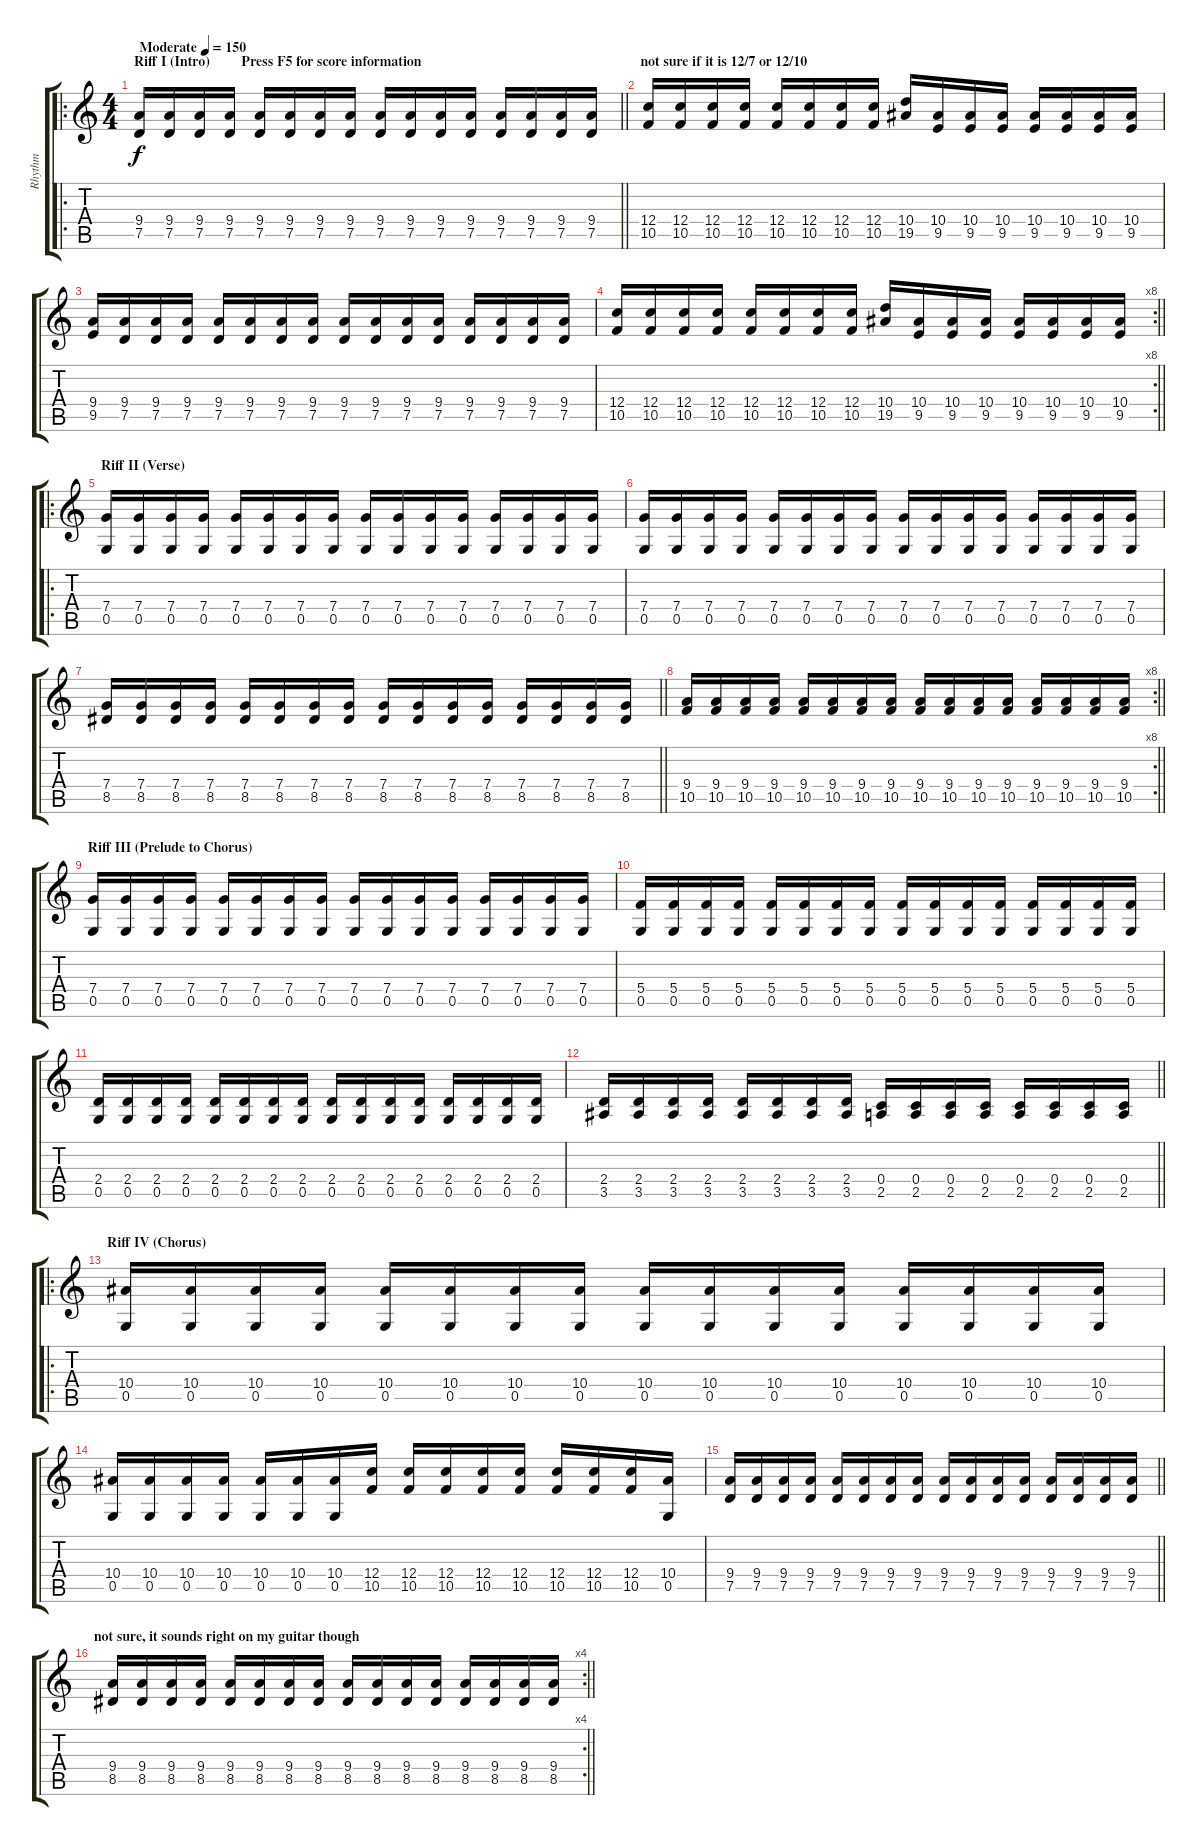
\track ("Rhythm" "Rhythm") {instrument overdrivenguitar}
\staff {score tabs}
\tuning (D4 A3 F3 C3 G2 D2) {hide}
\ro
\ts (4 4)
\section ("" "Riff I (Intro)         Press F5 for score information")
\tempo (150 "Moderate")
\clef g2
\barLineRight lightlight
\ks c
(9.4 7.5).16{dy f instrument overdrivenguitar} (9.4 7.5).16 (9.4 7.5).16 (9.4 7.5).16 (9.4 7.5).16 (9.4 7.5).16 (9.4 7.5).16 (9.4 7.5).16 (9.4 7.5).16 (9.4 7.5).16 (9.4 7.5).16 (9.4 7.5).16 (9.4 7.5).16 (9.4 7.5).16 (9.4 7.5).16 (9.4 7.5).16 |
\section ("" "not sure if it is 12/7 or 12/10")
(12.4 10.5).16 (12.4 10.5).16 (12.4 10.5).16 (12.4 10.5).16 (12.4 10.5).16 (12.4 10.5).16 (12.4 10.5).16 (12.4 10.5).16 (10.4 19.5).16 (10.4 9.5).16 (10.4 9.5).16 (10.4 9.5).16 (10.4 9.5).16 (10.4 9.5).16 (10.4 9.5).16 (10.4 9.5).16 |
(9.4 9.5).16 (9.4 7.5).16 (9.4 7.5).16 (9.4 7.5).16 (9.4 7.5).16 (9.4 7.5).16 (9.4 7.5).16 (9.4 7.5).16 (9.4 7.5).16 (9.4 7.5).16 (9.4 7.5).16 (9.4 7.5).16 (9.4 7.5).16 (9.4 7.5).16 (9.4 7.5).16 (9.4 7.5).16 |
\rc 8
\barLineRight lightlight
(12.4 10.5).16 (12.4 10.5).16 (12.4 10.5).16 (12.4 10.5).16 (12.4 10.5).16 (12.4 10.5).16 (12.4 10.5).16 (12.4 10.5).16 (10.4 19.5).16 (10.4 9.5).16 (10.4 9.5).16 (10.4 9.5).16 (10.4 9.5).16 (10.4 9.5).16 (10.4 9.5).16 (10.4 9.5).16 |
\ro
\section ("" "Riff II (Verse)")
(7.4 0.5).16 (7.4 0.5).16 (7.4 0.5).16 (7.4 0.5).16 (7.4 0.5).16 (7.4 0.5).16 (7.4 0.5).16 (7.4 0.5).16 (7.4 0.5).16 (7.4 0.5).16 (7.4 0.5).16 (7.4 0.5).16 (7.4 0.5).16 (7.4 0.5).16 (7.4 0.5).16 (7.4 0.5).16 |
(7.4 0.5).16 (7.4 0.5).16 (7.4 0.5).16 (7.4 0.5).16 (7.4 0.5).16 (7.4 0.5).16 (7.4 0.5).16 (7.4 0.5).16 (7.4 0.5).16 (7.4 0.5).16 (7.4 0.5).16 (7.4 0.5).16 (7.4 0.5).16 (7.4 0.5).16 (7.4 0.5).16 (7.4 0.5).16 |
\barLineRight lightlight
(7.4 8.5).16 (7.4 8.5).16 (7.4 8.5).16 (7.4 8.5).16 (7.4 8.5).16 (7.4 8.5).16 (7.4 8.5).16 (7.4 8.5).16 (7.4 8.5).16 (7.4 8.5).16 (7.4 8.5).16 (7.4 8.5).16 (7.4 8.5).16 (7.4 8.5).16 (7.4 8.5).16 (7.4 8.5).16 |
\rc 8
\barLineRight lightlight
(9.4 10.5).16 (9.4 10.5).16 (9.4 10.5).16 (9.4 10.5).16 (9.4 10.5).16 (9.4 10.5).16 (9.4 10.5).16 (9.4 10.5).16 (9.4 10.5).16 (9.4 10.5).16 (9.4 10.5).16 (9.4 10.5).16 (9.4 10.5).16 (9.4 10.5).16 (9.4 10.5).16 (9.4 10.5).16 |
\section ("" "Riff III (Prelude to Chorus)")
(7.4 0.5).16 (7.4 0.5).16 (7.4 0.5).16 (7.4 0.5).16 (7.4 0.5).16 (7.4 0.5).16 (7.4 0.5).16 (7.4 0.5).16 (7.4 0.5).16 (7.4 0.5).16 (7.4 0.5).16 (7.4 0.5).16 (7.4 0.5).16 (7.4 0.5).16 (7.4 0.5).16 (7.4 0.5).16 |
(5.4 0.5).16 (5.4 0.5).16 (5.4 0.5).16 (5.4 0.5).16 (5.4 0.5).16 (5.4 0.5).16 (5.4 0.5).16 (5.4 0.5).16 (5.4 0.5).16 (5.4 0.5).16 (5.4 0.5).16 (5.4 0.5).16 (5.4 0.5).16 (5.4 0.5).16 (5.4 0.5).16 (5.4 0.5).16 |
(2.4 0.5).16 (2.4 0.5).16 (2.4 0.5).16 (2.4 0.5).16 (2.4 0.5).16 (2.4 0.5).16 (2.4 0.5).16 (2.4 0.5).16 (2.4 0.5).16 (2.4 0.5).16 (2.4 0.5).16 (2.4 0.5).16 (2.4 0.5).16 (2.4 0.5).16 (2.4 0.5).16 (2.4 0.5).16 |
\barLineRight lightlight
(2.4 3.5).16 (2.4 3.5).16 (2.4 3.5).16 (2.4 3.5).16 (2.4 3.5).16 (2.4 3.5).16 (2.4 3.5).16 (2.4 3.5).16 (0.4 2.5).16 (0.4 2.5).16 (0.4 2.5).16 (0.4 2.5).16 (0.4 2.5).16 (0.4 2.5).16 (0.4 2.5).16 (0.4 2.5).16 |
\ro
\section ("" "Riff IV (Chorus)")
(10.4 0.5).16 (10.4 0.5).16 (10.4 0.5).16 (10.4 0.5).16 (10.4 0.5).16 (10.4 0.5).16 (10.4 0.5).16 (10.4 0.5).16 (10.4 0.5).16 (10.4 0.5).16 (10.4 0.5).16 (10.4 0.5).16 (10.4 0.5).16 (10.4 0.5).16 (10.4 0.5).16 (10.4 0.5).16 |
(10.4 0.5).16 (10.4 0.5).16 (10.4 0.5).16 (10.4 0.5).16 (10.4 0.5).16 (10.4 0.5).16 (10.4 0.5).16 (12.4 10.5).16 (12.4 10.5).16 (12.4 10.5).16 (12.4 10.5).16 (12.4 10.5).16 (12.4 10.5).16 (12.4 10.5).16 (12.4 10.5).16 (10.4 0.5).16 |
\barLineRight lightlight
(9.4 7.5).16 (9.4 7.5).16 (9.4 7.5).16 (9.4 7.5).16 (9.4 7.5).16 (9.4 7.5).16 (9.4 7.5).16 (9.4 7.5).16 (9.4 7.5).16 (9.4 7.5).16 (9.4 7.5).16 (9.4 7.5).16 (9.4 7.5).16 (9.4 7.5).16 (9.4 7.5).16 (9.4 7.5).16 |
\rc 4
\section ("" "not sure, it sounds right on my guitar though")
\barLineRight lightlight
(9.4 8.5).16 (9.4 8.5).16 (9.4 8.5).16 (9.4 8.5).16 (9.4 8.5).16 (9.4 8.5).16 (9.4 8.5).16 (9.4 8.5).16 (9.4 8.5).16 (9.4 8.5).16 (9.4 8.5).16 (9.4 8.5).16 (9.4 8.5).16 (9.4 8.5).16 (9.4 8.5).16 (9.4 8.5).16
